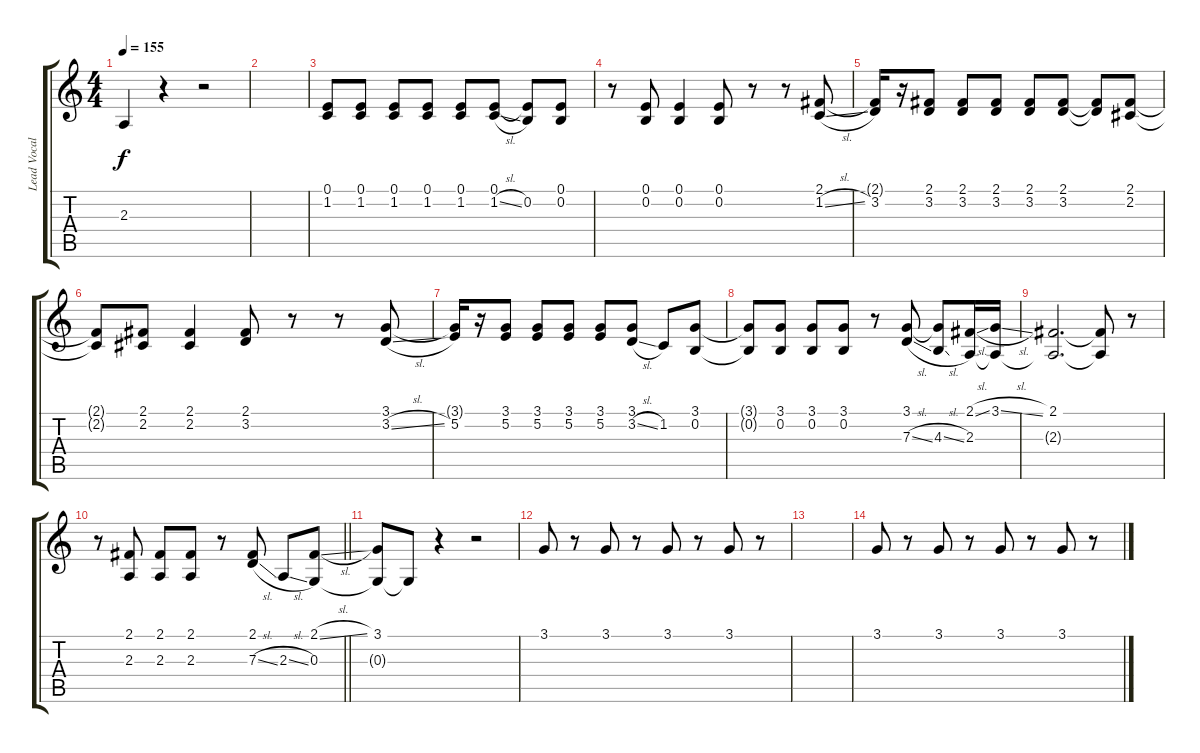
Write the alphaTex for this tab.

\track ("Lead Vocals" "Lead Vocal") {instrument voiceoohs}
\staff {score tabs}
\tuning (E4 B3 G3 D3 A2 E2) {hide}
\ts (4 4)
\tempo 155
\clef g2
\ks c
2.3{t}.4{dy f} r.4 r.2 |
|
(0.1 1.2).8 (0.1 1.2).8 (0.1 1.2).8 (0.1 1.2).8 (0.1 1.2).8 (0.1 1.2{sl}).8 (0.1{t} 0.2).8 (0.1 0.2).8 |
r.8 (0.1 0.2).8 (0.1 0.2).4 (0.1 0.2).8 r.8 r.8 (2.1 1.2{sl}).8 |
(2.1{t} 3.2).16 r.16 (2.1 3.2).8 (2.1 3.2).8 (2.1 3.2).8 (2.1 3.2).8 (2.1 3.2).8 (2.1{t} 3.2{t}).8 (2.1 2.2).8 |
(2.1{t} 2.2{t}).8 (2.1 2.2).8 (2.1 2.2).4 (2.1 3.2).8 r.8 r.8 (3.1 3.2{sl}).8 |
(3.1{t} 5.2).16 r.16 (3.1 5.2).8 (3.1 5.2).8 (3.1 5.2).8 (3.1 5.2).8 (3.1 3.2{sl}).8 1.2.8 (3.1 0.2).8 |
(3.1{t} 0.2{t}).8 (3.1 0.2).8 (3.1 0.2).8 (3.1 0.2).8 r.8 (3.1 7.3{sl}).8 (3.1{t} 4.3{sl}).8 (2.1{sl} 2.3).16 (3.1{sl} 2.3{t}).16 |
(2.1 2.3{t}).2{d} (2.1{t} 2.3{t}).8 r.8 |
\barLineRight lightlight
r.8 (2.1 2.3).8 (2.1 2.3).8 (2.1 2.3).8 r.8 (2.1 7.3{sl}).8 2.3{sl}.8 (2.1{sl} 0.3).8 |
(3.1 0.3{t}).8 0.3{t}.8 r.4 r.2 |
3.1.8 r.8 3.1.8 r.8 3.1.8 r.8 3.1.8 r.8 |
|
3.1.8 r.8 3.1.8 r.8 3.1.8 r.8 3.1.8 r.8
